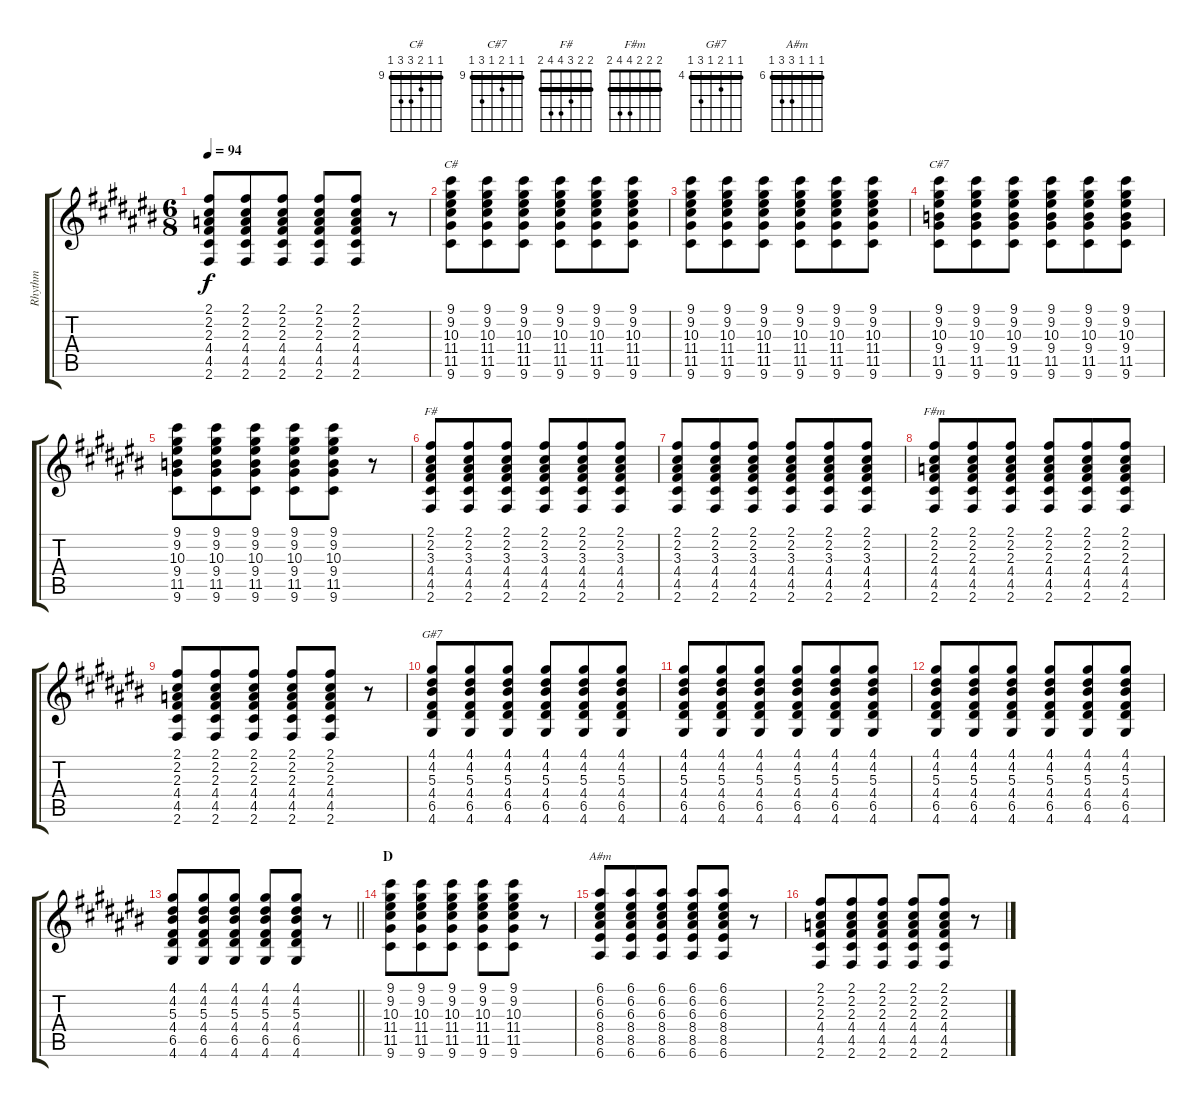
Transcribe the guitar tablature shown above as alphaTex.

\track ("Rhythm" "Rhythm") {instrument acousticguitarnylon}
\staff {score tabs}
\tuning (E4 B3 G3 D3 A2 E2) {hide}
\chord ("C#" 9 9 10 11 11 9) {firstfret 9 barre 9}
\chord ("C#7" 9 9 10 9 11 9) {firstfret 9 barre 9}
\chord ("F#" 2 2 3 4 4 2) {barre 2}
\chord ("F#m" 2 2 2 4 4 2) {barre 2}
\chord ("G#7" 4 4 5 4 6 4) {firstfret 4 barre 4}
\chord ("A#m" 6 6 6 8 8 6) {firstfret 6 barre 6}
\ts (6 8)
\tempo 94
\clef g2
\ks c#
(2.1 2.2 2.3 4.4 4.5 2.6).8{dy f} (2.1 2.2 2.3 4.4 4.5 2.6).8 (2.1 2.2 2.3 4.4 4.5 2.6).8 (2.1 2.2 2.3 4.4 4.5 2.6).8 (2.1 2.2 2.3 4.4 4.5 2.6).8 r.8 |
(9.1 9.2 10.3 11.4 11.5 9.6).8{ch "C#"} (9.1 9.2 10.3 11.4 11.5 9.6).8 (9.1 9.2 10.3 11.4 11.5 9.6).8 (9.1 9.2 10.3 11.4 11.5 9.6).8 (9.1 9.2 10.3 11.4 11.5 9.6).8 (9.1 9.2 10.3 11.4 11.5 9.6).8 |
(9.1 9.2 10.3 11.4 11.5 9.6).8 (9.1 9.2 10.3 11.4 11.5 9.6).8 (9.1 9.2 10.3 11.4 11.5 9.6).8 (9.1 9.2 10.3 11.4 11.5 9.6).8 (9.1 9.2 10.3 11.4 11.5 9.6).8 (9.1 9.2 10.3 11.4 11.5 9.6).8 |
(9.1 9.2 10.3 9.4 11.5 9.6).8{ch "C#7"} (9.1 9.2 10.3 9.4 11.5 9.6).8 (9.1 9.2 10.3 9.4 11.5 9.6).8 (9.1 9.2 10.3 9.4 11.5 9.6).8 (9.1 9.2 10.3 9.4 11.5 9.6).8 (9.1 9.2 10.3 9.4 11.5 9.6).8 |
(9.1 9.2 10.3 9.4 11.5 9.6).8 (9.1 9.2 10.3 9.4 11.5 9.6).8 (9.1 9.2 10.3 9.4 11.5 9.6).8 (9.1 9.2 10.3 9.4 11.5 9.6).8 (9.1 9.2 10.3 9.4 11.5 9.6).8 r.8 |
(2.1 2.2 3.3 4.4 4.5 2.6).8{ch "F#"} (2.1 2.2 3.3 4.4 4.5 2.6).8 (2.1 2.2 3.3 4.4 4.5 2.6).8 (2.1 2.2 3.3 4.4 4.5 2.6).8 (2.1 2.2 3.3 4.4 4.5 2.6).8 (2.1 2.2 3.3 4.4 4.5 2.6).8 |
(2.1 2.2 3.3 4.4 4.5 2.6).8 (2.1 2.2 3.3 4.4 4.5 2.6).8 (2.1 2.2 3.3 4.4 4.5 2.6).8 (2.1 2.2 3.3 4.4 4.5 2.6).8 (2.1 2.2 3.3 4.4 4.5 2.6).8 (2.1 2.2 3.3 4.4 4.5 2.6).8 |
(2.1 2.2 2.3 4.4 4.5 2.6).8{ch "F#m"} (2.1 2.2 2.3 4.4 4.5 2.6).8 (2.1 2.2 2.3 4.4 4.5 2.6).8 (2.1 2.2 2.3 4.4 4.5 2.6).8 (2.1 2.2 2.3 4.4 4.5 2.6).8 (2.1 2.2 2.3 4.4 4.5 2.6).8 |
(2.1 2.2 2.3 4.4 4.5 2.6).8 (2.1 2.2 2.3 4.4 4.5 2.6).8 (2.1 2.2 2.3 4.4 4.5 2.6).8 (2.1 2.2 2.3 4.4 4.5 2.6).8 (2.1 2.2 2.3 4.4 4.5 2.6).8 r.8 |
(4.1 4.2 5.3 4.4 6.5 4.6).8{ch "G#7"} (4.1 4.2 5.3 4.4 6.5 4.6).8 (4.1 4.2 5.3 4.4 6.5 4.6).8 (4.1 4.2 5.3 4.4 6.5 4.6).8 (4.1 4.2 5.3 4.4 6.5 4.6).8 (4.1 4.2 5.3 4.4 6.5 4.6).8 |
(4.1 4.2 5.3 4.4 6.5 4.6).8 (4.1 4.2 5.3 4.4 6.5 4.6).8 (4.1 4.2 5.3 4.4 6.5 4.6).8 (4.1 4.2 5.3 4.4 6.5 4.6).8 (4.1 4.2 5.3 4.4 6.5 4.6).8 (4.1 4.2 5.3 4.4 6.5 4.6).8 |
(4.1 4.2 5.3 4.4 6.5 4.6).8 (4.1 4.2 5.3 4.4 6.5 4.6).8 (4.1 4.2 5.3 4.4 6.5 4.6).8 (4.1 4.2 5.3 4.4 6.5 4.6).8 (4.1 4.2 5.3 4.4 6.5 4.6).8 (4.1 4.2 5.3 4.4 6.5 4.6).8 |
\barLineRight lightlight
(4.1 4.2 5.3 4.4 6.5 4.6).8 (4.1 4.2 5.3 4.4 6.5 4.6).8 (4.1 4.2 5.3 4.4 6.5 4.6).8 (4.1 4.2 5.3 4.4 6.5 4.6).8 (4.1 4.2 5.3 4.4 6.5 4.6).8 r.8 |
\section ("" "D")
(9.1 9.2 10.3 11.4 11.5 9.6).8 (9.1 9.2 10.3 11.4 11.5 9.6).8 (9.1 9.2 10.3 11.4 11.5 9.6).8 (9.1 9.2 10.3 11.4 11.5 9.6).8 (9.1 9.2 10.3 11.4 11.5 9.6).8 r.8 |
(6.1 6.2 6.3 8.4 8.5 6.6).8{ch "A#m"} (6.1 6.2 6.3 8.4 8.5 6.6).8 (6.1 6.2 6.3 8.4 8.5 6.6).8 (6.1 6.2 6.3 8.4 8.5 6.6).8 (6.1 6.2 6.3 8.4 8.5 6.6).8 r.8 |
(2.1 2.2 2.3 4.4 4.5 2.6).8 (2.1 2.2 2.3 4.4 4.5 2.6).8 (2.1 2.2 2.3 4.4 4.5 2.6).8 (2.1 2.2 2.3 4.4 4.5 2.6).8 (2.1 2.2 2.3 4.4 4.5 2.6).8 r.8
